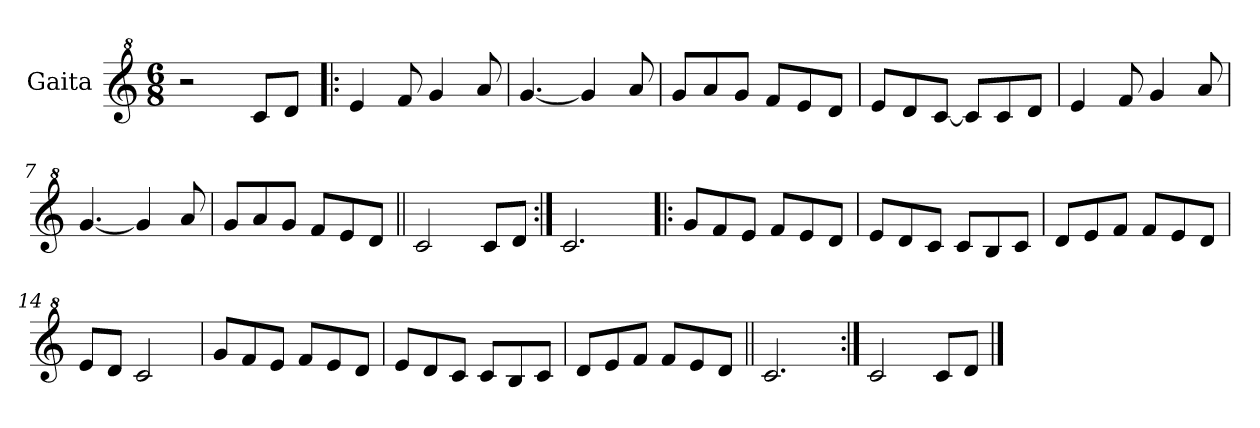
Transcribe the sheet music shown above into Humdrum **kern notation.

**kern
*part1
*staff1
*I"Gaita
*clefG^2
*k[]
*M6/8
*MM219
=1
2r
8cc/L
8dd/J
=2!|:
4ee/
8ff/
4gg/
8aa/
=3
[4.gg/
4gg/]
8aa/
=4
8gg/L
8aa/
8gg/J
8ff/L
8ee/
8dd/J
=5
8ee/L
8dd/
[8cc/J
8cc/L]
8cc/
8dd/J
=6
4ee/
8ff/
4gg/
8aa/
=7
[4.gg/
4gg/]
8aa/
=8
8gg/L
8aa/
8gg/J
8ff/L
8ee/
8dd/J
!!LO:LB:g=z
=9||
2cc/
8cc/L
8dd/J
=10:|!
2.cc/
=11!|:
8gg/L
8ff/
8ee/J
8ff/L
8ee/
8dd/J
=12
8ee/L
8dd/
8cc/J
8cc/L
8b/
8cc/J
=13
8dd/L
8ee/
8ff/J
8ff/L
8ee/
8dd/J
=14
8ee/L
8dd/J
2cc/
=15
8gg/L
8ff/
8ee/J
8ff/L
8ee/
8dd/J
=16
8ee/L
8dd/
8cc/J
8cc/L
8b/
8cc/J
!!LO:LB:g=z
=17
8dd/L
8ee/
8ff/J
8ff/L
8ee/
8dd/J
=18||
2.cc/
=19:|!
2cc/
8cc/L
8dd/J
==
*-
